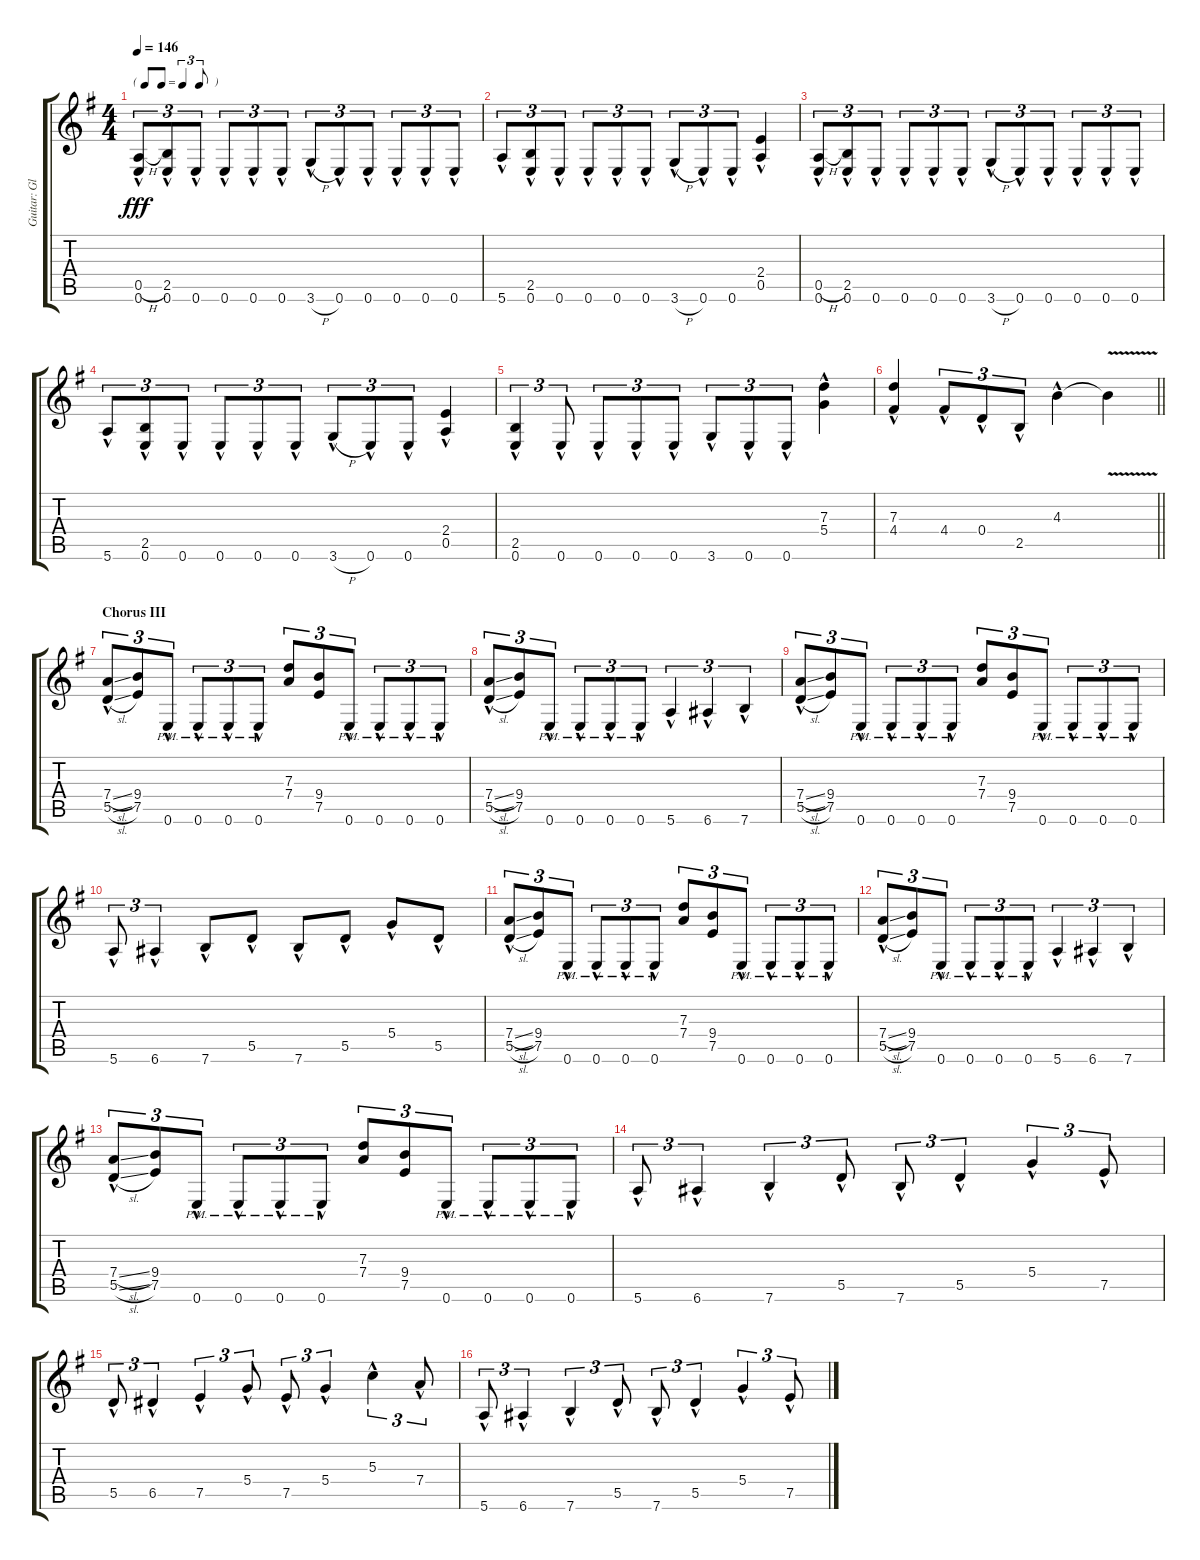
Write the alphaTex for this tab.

\track ("Guitar: Glenn" "Guitar: Gl") {instrument distortionguitar}
\staff {score tabs}
\tuning (E4 B3 G3 D3 A2 E2) {hide}
\ts (4 4)
\tf triplet8th
\tempo 146
\clef g2
\ks g
(0.5{h hac} 0.6{hac}).8{tu (3 2) dy fff} (2.5{hac} 0.6{hac}).8{tu (3 2)} 0.6{hac}.8{tu (3 2)} 0.6{hac}.8{tu (3 2)} 0.6{hac}.8{tu (3 2)} 0.6{hac}.8{tu (3 2)} 3.6{h hac}.8{tu (3 2)} 0.6{hac}.8{tu (3 2)} 0.6{hac}.8{tu (3 2)} 0.6{hac}.8{tu (3 2)} 0.6{hac}.8{tu (3 2)} 0.6{hac}.8{tu (3 2)} |
5.6{hac}.8{tu (3 2)} (2.5{hac} 0.6{hac}).8{tu (3 2)} 0.6{hac}.8{tu (3 2)} 0.6{hac}.8{tu (3 2)} 0.6{hac}.8{tu (3 2)} 0.6{hac}.8{tu (3 2)} 3.6{h hac}.8{tu (3 2)} 0.6{hac}.8{tu (3 2)} 0.6{hac}.8{tu (3 2)} (2.4{hac} 0.5{hac}).4 |
(0.5{h hac} 0.6{hac}).8{tu (3 2)} (2.5{hac} 0.6{hac}).8{tu (3 2)} 0.6{hac}.8{tu (3 2)} 0.6{hac}.8{tu (3 2)} 0.6{hac}.8{tu (3 2)} 0.6{hac}.8{tu (3 2)} 3.6{h hac}.8{tu (3 2)} 0.6{hac}.8{tu (3 2)} 0.6{hac}.8{tu (3 2)} 0.6{hac}.8{tu (3 2)} 0.6{hac}.8{tu (3 2)} 0.6{hac}.8{tu (3 2)} |
5.6{hac}.8{tu (3 2)} (2.5{hac} 0.6{hac}).8{tu (3 2)} 0.6{hac}.8{tu (3 2)} 0.6{hac}.8{tu (3 2)} 0.6{hac}.8{tu (3 2)} 0.6{hac}.8{tu (3 2)} 3.6{h hac}.8{tu (3 2)} 0.6{hac}.8{tu (3 2)} 0.6{hac}.8{tu (3 2)} (2.4{hac} 0.5{hac}).4 |
(2.5{hac} 0.6{hac}).4{tu (3 2)} 0.6{hac}.8{tu (3 2)} 0.6{hac}.8{tu (3 2)} 0.6{hac}.8{tu (3 2)} 0.6{hac}.8{tu (3 2)} 3.6{hac}.8{tu (3 2)} 0.6{hac}.8{tu (3 2)} 0.6{hac}.8{tu (3 2)} (7.3{hac} 5.4{hac}).4 |
\barLineRight lightlight
(7.3{hac} 4.4{hac}).4 4.4{hac}.8{tu (3 2)} 0.4{hac}.8{tu (3 2)} 2.5{hac}.8{tu (3 2)} 4.3{hac}.4 4.3{v t}.4 |
\section ("" "Chorus III")
(7.4{sl} 5.5{sl hac}).8{tu (3 2)} (9.4 7.5).8{tu (3 2)} 0.6{hac pm}.8{tu (3 2)} 0.6{hac pm}.8{tu (3 2)} 0.6{hac pm}.8{tu (3 2)} 0.6{hac pm}.8{tu (3 2)} (7.3 7.4).8{tu (3 2)} (9.4 7.5).8{tu (3 2)} 0.6{hac pm}.8{tu (3 2)} 0.6{hac pm}.8{tu (3 2)} 0.6{hac pm}.8{tu (3 2)} 0.6{hac pm}.8{tu (3 2)} |
(7.4{sl} 5.5{sl hac}).8{tu (3 2)} (9.4 7.5).8{tu (3 2)} 0.6{hac pm}.8{tu (3 2)} 0.6{hac pm}.8{tu (3 2)} 0.6{hac pm}.8{tu (3 2)} 0.6{hac pm}.8{tu (3 2)} 5.6{hac}.4{tu (3 2)} 6.6{hac}.4{tu (3 2)} 7.6{hac}.4{tu (3 2)} |
(7.4{sl} 5.5{sl hac}).8{tu (3 2)} (9.4 7.5).8{tu (3 2)} 0.6{hac pm}.8{tu (3 2)} 0.6{hac pm}.8{tu (3 2)} 0.6{hac pm}.8{tu (3 2)} 0.6{hac pm}.8{tu (3 2)} (7.3 7.4).8{tu (3 2)} (9.4 7.5).8{tu (3 2)} 0.6{hac pm}.8{tu (3 2)} 0.6{hac pm}.8{tu (3 2)} 0.6{hac pm}.8{tu (3 2)} 0.6{hac pm}.8{tu (3 2)} |
5.6{hac}.8{tu (3 2)} 6.6{hac}.4{tu (3 2)} 7.6{hac}.8 5.5{hac}.8 7.6{hac}.8 5.5{hac}.8 5.4{hac}.8 5.5{hac}.8 |
(7.4{sl} 5.5{sl hac}).8{tu (3 2)} (9.4 7.5).8{tu (3 2)} 0.6{hac pm}.8{tu (3 2)} 0.6{hac pm}.8{tu (3 2)} 0.6{hac pm}.8{tu (3 2)} 0.6{hac pm}.8{tu (3 2)} (7.3 7.4).8{tu (3 2)} (9.4 7.5).8{tu (3 2)} 0.6{hac pm}.8{tu (3 2)} 0.6{hac pm}.8{tu (3 2)} 0.6{hac pm}.8{tu (3 2)} 0.6{hac pm}.8{tu (3 2)} |
(7.4{sl} 5.5{sl hac}).8{tu (3 2)} (9.4 7.5).8{tu (3 2)} 0.6{hac pm}.8{tu (3 2)} 0.6{hac pm}.8{tu (3 2)} 0.6{hac pm}.8{tu (3 2)} 0.6{hac pm}.8{tu (3 2)} 5.6{hac}.4{tu (3 2)} 6.6{hac}.4{tu (3 2)} 7.6{hac}.4{tu (3 2)} |
(7.4{sl} 5.5{sl hac}).8{tu (3 2)} (9.4 7.5).8{tu (3 2)} 0.6{hac pm}.8{tu (3 2)} 0.6{hac pm}.8{tu (3 2)} 0.6{hac pm}.8{tu (3 2)} 0.6{hac pm}.8{tu (3 2)} (7.3 7.4).8{tu (3 2)} (9.4 7.5).8{tu (3 2)} 0.6{hac pm}.8{tu (3 2)} 0.6{hac pm}.8{tu (3 2)} 0.6{hac pm}.8{tu (3 2)} 0.6{hac pm}.8{tu (3 2)} |
5.6{hac}.8{tu (3 2)} 6.6{hac}.4{tu (3 2)} 7.6{hac}.4{tu (3 2)} 5.5{hac}.8{tu (3 2)} 7.6{hac}.8{tu (3 2)} 5.5{hac}.4{tu (3 2)} 5.4{hac}.4{tu (3 2)} 7.5{hac}.8{tu (3 2)} |
5.5{hac}.8{tu (3 2)} 6.5{hac}.4{tu (3 2)} 7.5{hac}.4{tu (3 2)} 5.4{hac}.8{tu (3 2)} 7.5{hac}.8{tu (3 2)} 5.4{hac}.4{tu (3 2)} 5.3{hac}.4{tu (3 2)} 7.4{hac}.8{tu (3 2)} |
5.6{hac}.8{tu (3 2)} 6.6{hac}.4{tu (3 2)} 7.6{hac}.4{tu (3 2)} 5.5{hac}.8{tu (3 2)} 7.6{hac}.8{tu (3 2)} 5.5{hac}.4{tu (3 2)} 5.4{hac}.4{tu (3 2)} 7.5{hac}.8{tu (3 2)}
